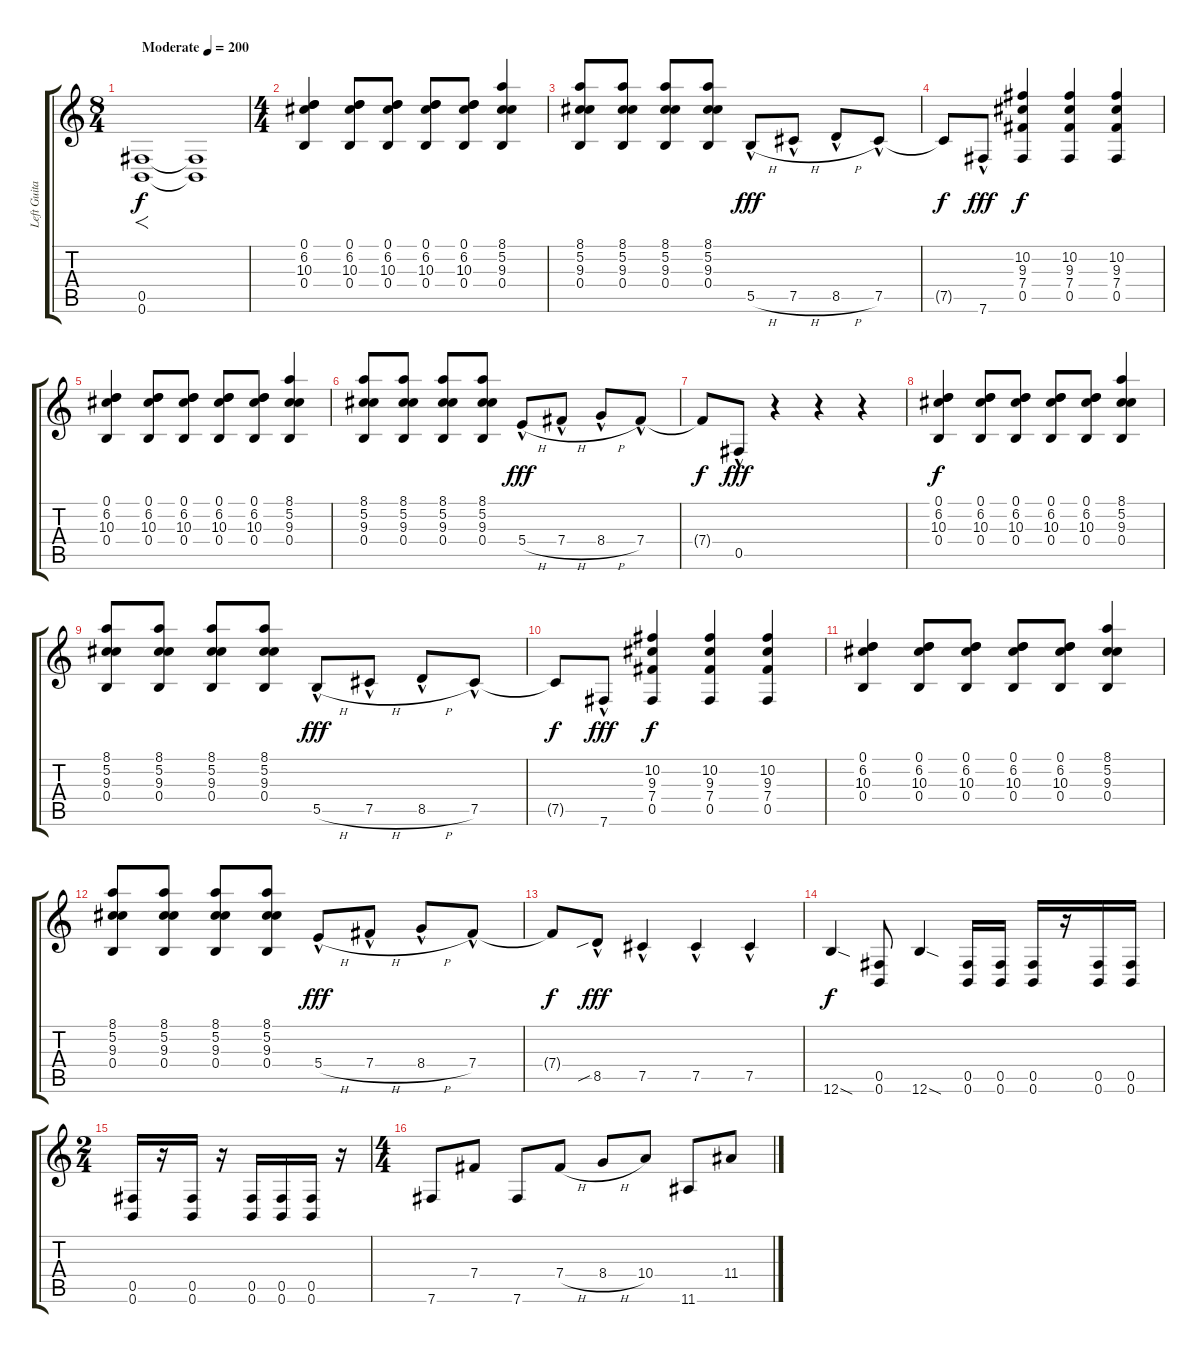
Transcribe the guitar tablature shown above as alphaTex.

\track ("Left Guitar" "Left Guita") {instrument distortionguitar}
\staff {score tabs}
\tuning (Db4 Ab3 E3 B2 Gb2 B1) {hide}
\ts (8 4)
\tempo (200 "Moderate")
\clef g2
\ks c
(0.5 0.6).1{f dy f instrument distortionguitar} (0.5{t} 0.6{t}).1 |
\ts (4 4)
(0.1 6.2 10.3 0.4).4 (0.1 6.2 10.3 0.4).8 (0.1 6.2 10.3 0.4).8 (0.1 6.2 10.3 0.4).8 (0.1 6.2 10.3 0.4).8 (8.1 5.2 9.3 0.4).4 |
(8.1 5.2 9.3 0.4).8 (8.1 5.2 9.3 0.4).8 (8.1 5.2 9.3 0.4).8 (8.1 5.2 9.3 0.4).8 5.5{h hac}.8{dy fff} 7.5{h hac}.8 8.5{h hac}.8 7.5{hac}.8 |
7.5{t}.8{dy f} 7.6{hac}.8{dy fff} (10.2 9.3 7.4 0.5).4{dy f} (10.2 9.3 7.4 0.5).4 (10.2 9.3 7.4 0.5).4 |
(0.1 6.2 10.3 0.4).4 (0.1 6.2 10.3 0.4).8 (0.1 6.2 10.3 0.4).8 (0.1 6.2 10.3 0.4).8 (0.1 6.2 10.3 0.4).8 (8.1 5.2 9.3 0.4).4 |
(8.1 5.2 9.3 0.4).8 (8.1 5.2 9.3 0.4).8 (8.1 5.2 9.3 0.4).8 (8.1 5.2 9.3 0.4).8 5.4{h hac}.8{dy fff} 7.4{h hac}.8 8.4{h hac}.8 7.4{hac}.8 |
7.4{t}.8{dy f} 0.5{hac}.8{dy fff} r.4 r.4 r.4 |
(0.1 6.2 10.3 0.4).4{dy f} (0.1 6.2 10.3 0.4).8 (0.1 6.2 10.3 0.4).8 (0.1 6.2 10.3 0.4).8 (0.1 6.2 10.3 0.4).8 (8.1 5.2 9.3 0.4).4 |
(8.1 5.2 9.3 0.4).8 (8.1 5.2 9.3 0.4).8 (8.1 5.2 9.3 0.4).8 (8.1 5.2 9.3 0.4).8 5.5{h hac}.8{dy fff} 7.5{h hac}.8 8.5{h hac}.8 7.5{hac}.8 |
7.5{t}.8{dy f} 7.6{hac}.8{dy fff} (10.2 9.3 7.4 0.5).4{dy f} (10.2 9.3 7.4 0.5).4 (10.2 9.3 7.4 0.5).4 |
(0.1 6.2 10.3 0.4).4 (0.1 6.2 10.3 0.4).8 (0.1 6.2 10.3 0.4).8 (0.1 6.2 10.3 0.4).8 (0.1 6.2 10.3 0.4).8 (8.1 5.2 9.3 0.4).4 |
(8.1 5.2 9.3 0.4).8 (8.1 5.2 9.3 0.4).8 (8.1 5.2 9.3 0.4).8 (8.1 5.2 9.3 0.4).8 5.4{h hac}.8{dy fff} 7.4{h hac}.8 8.4{h hac}.8 7.4{hac}.8 |
7.4{t}.8{dy f} 8.5{sib hac}.8{dy fff} 7.5{hac}.4 7.5{hac}.4 7.5{hac}.4 |
12.6{sod}.4{dy f} (0.5 0.6).8 12.6{sod}.4 (0.5 0.6).16 (0.5 0.6).16 (0.5 0.6).16 r.16 (0.5 0.6).16 (0.5 0.6).16 |
\ts (2 4)
(0.5 0.6).16 r.16 (0.5 0.6).16 r.16 (0.5 0.6).16 (0.5 0.6).16 (0.5 0.6).16 r.16 |
\ts (4 4)
7.6.8 7.4.8 7.6.8 7.4{h}.8 8.4{h}.8 10.4.8 11.6.8 11.4.8
